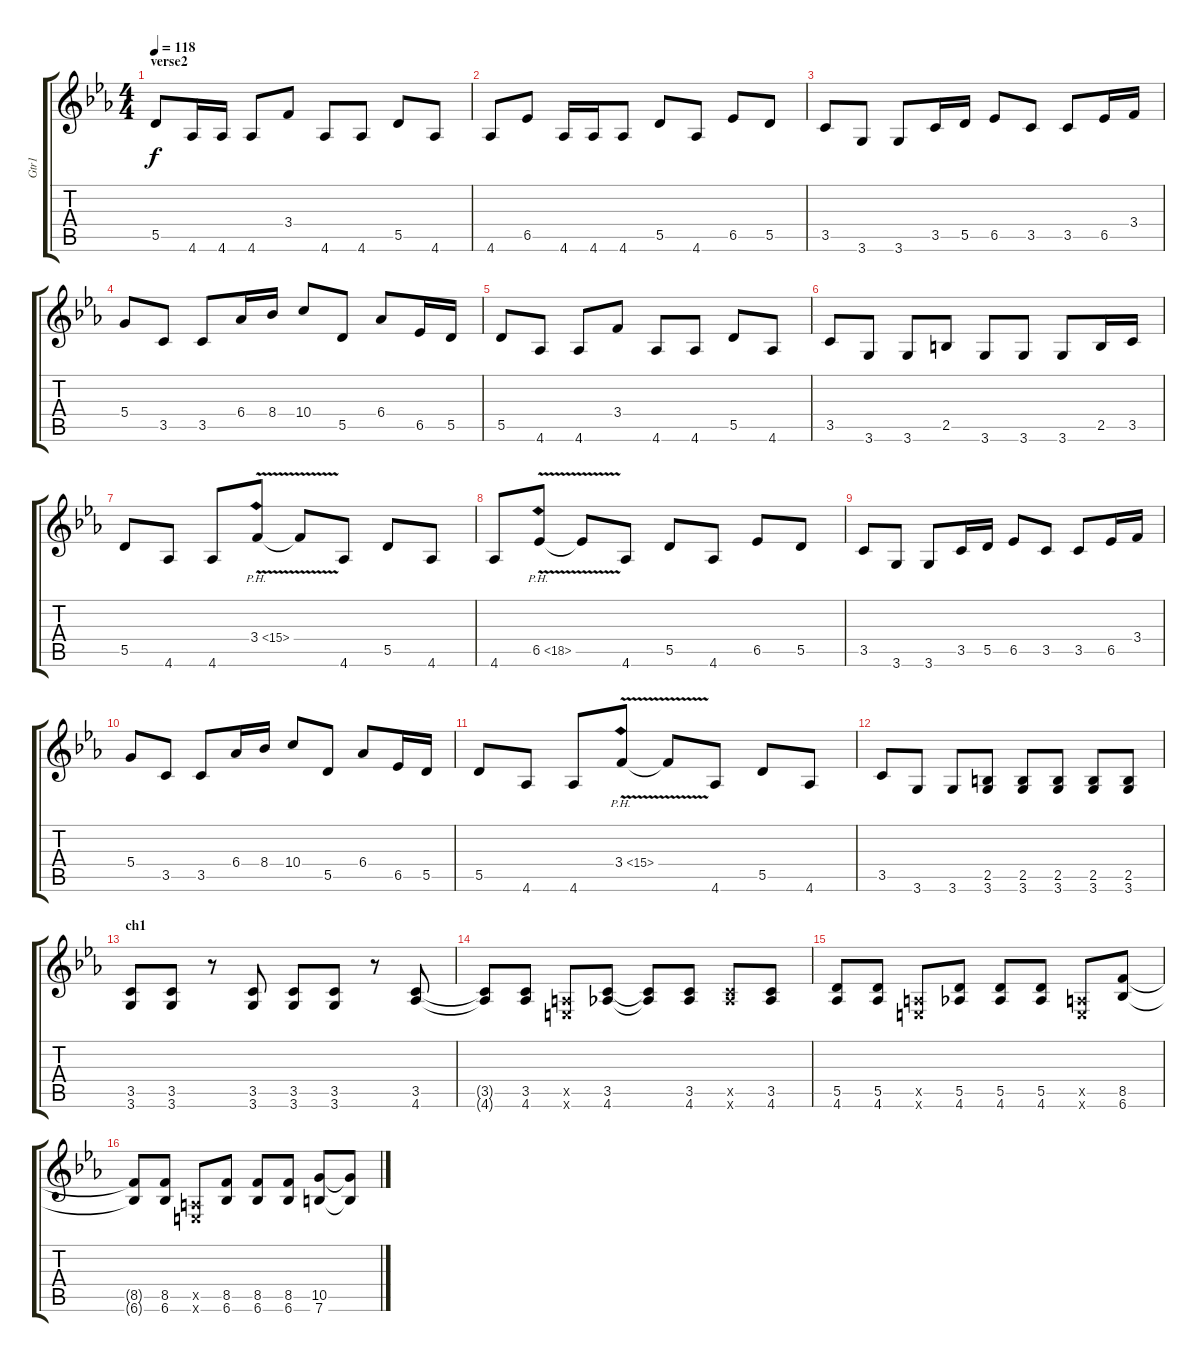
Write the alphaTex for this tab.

\track ("Gtr1" "Gtr1") {instrument distortionguitar}
\staff {score tabs}
\tuning (E4 B3 G3 D3 A2 E2) {hide}
\ts (4 4)
\section ("" "verse2")
\tempo 118
\clef g2
\ks cminor
5.5.8{dy f} 4.6.16 4.6.16 4.6.8 3.4.8 4.6.8 4.6.8 5.5.8 4.6.8 |
4.6.8 6.5.8 4.6.16 4.6.16 4.6.8 5.5.8 4.6.8 6.5.8 5.5.8 |
3.5.8 3.6.8 3.6.8 3.5.16 5.5.16 6.5.8 3.5.8 3.5.8 6.5.16 3.4.16 |
5.4.8 3.5.8 3.5.8 6.4.16 8.4.16 10.4.8 5.5.8 6.4.8 6.5.16 5.5.16 |
5.5.8 4.6.8 4.6.8 3.4.8 4.6.8 4.6.8 5.5.8 4.6.8 |
3.5.8 3.6.8 3.6.8 2.5.8 3.6.8 3.6.8 3.6.8 2.5.16 3.5.16 |
5.5.8 4.6.8 4.6.8 3.4{ph 12 v}.8 3.4{t}.8 4.6.8 5.5.8 4.6.8 |
4.6.8 6.5{ph 12 v}.8 6.5{t}.8 4.6.8 5.5.8 4.6.8 6.5.8 5.5.8 |
3.5.8 3.6.8 3.6.8 3.5.16 5.5.16 6.5.8 3.5.8 3.5.8 6.5.16 3.4.16 |
5.4.8 3.5.8 3.5.8 6.4.16 8.4.16 10.4.8 5.5.8 6.4.8 6.5.16 5.5.16 |
5.5.8 4.6.8 4.6.8 3.4{ph 12 v}.8 3.4{t}.8 4.6.8 5.5.8 4.6.8 |
3.5.8 3.6.8 3.6.8 (2.5 3.6).8 (2.5 3.6).8 (2.5 3.6).8 (2.5 3.6).8 (2.5 3.6).8 |
\section ("" "ch1")
(3.5 3.6).8 (3.5 3.6).8 r.8 (3.5 3.6).8 (3.5 3.6).8 (3.5 3.6).8 r.8 (3.5 4.6).8 |
(3.5{t} 4.6{t}).8 (3.5 4.6).8 (0.5{x} 0.6{x}).8 (3.5 4.6).8 (3.5{t} 4.6{t}).8 (3.5 4.6).8 (3.5{x} 4.6{x}).8 (3.5 4.6).8 |
(5.5 4.6).8 (5.5 4.6).8 (0.5{x} 0.6{x}).8 (5.5 4.6).8 (5.5 4.6).8 (5.5 4.6).8 (0.5{x} 0.6{x}).8 (8.5 6.6).8 |
(8.5{t} 6.6{t}).8 (8.5 6.6).8 (0.5{x} 0.6{x}).8 (8.5 6.6).8 (8.5 6.6).8 (8.5 6.6).8 (10.5 7.6).8 (10.5{t} 7.6{t}).8
